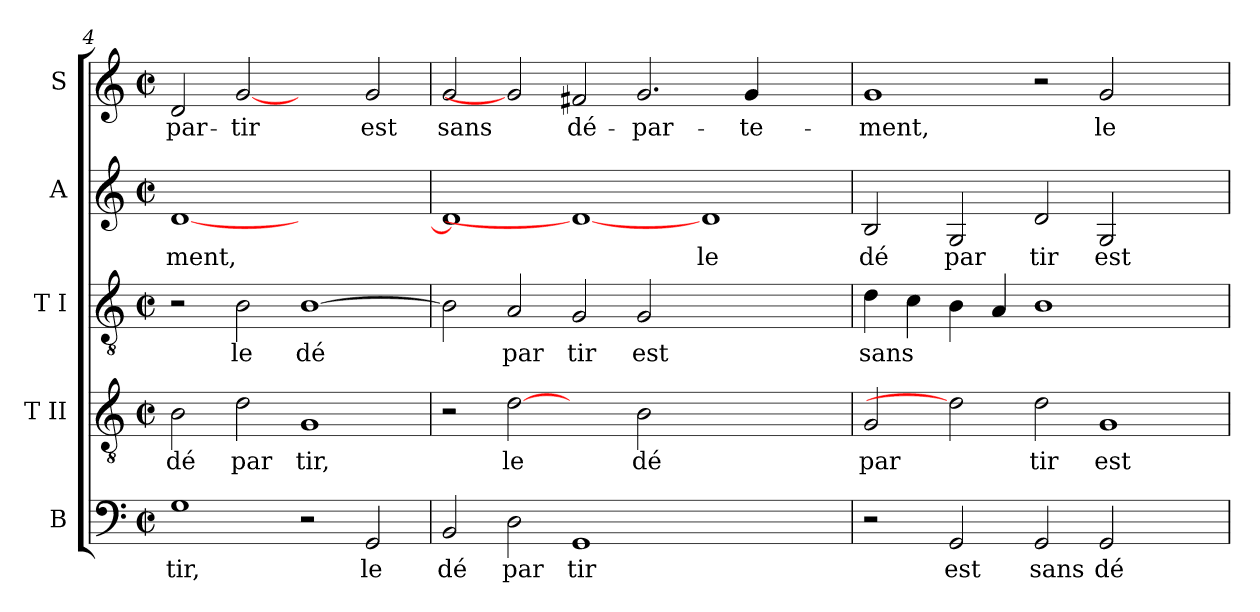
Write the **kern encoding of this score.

**kern	**text	**kern	**text	**kern	**text	**kern	**text	**kern	**text
*part5	*part5	*part4	*part4	*part3	*part3	*part2	*part2	*part1	*part1
*staff5	*staff5	*staff4	*staff4	*staff3	*staff3	*staff2	*staff2	*staff1	*staff1
*I"B	*	*I"T II	*	*I"T I	*	*I"A	*	*I"S	*
*clefF4	*	*clefGv2	*	*clefGv2	*	*clefG2	*	*clefG2	*
*M2/2	*	*M2/2	*	*M2/2	*	*M2/2	*	*M2/2	*
*met(c|)	*	*met(c|)	*	*met(c|)	*	*met(c|)	*	*met(c|)	*
=4	=4	=4	=4	=4	=4	=4	=4	=4	=4
!	!LO:LY:b:cj	!	!LO:LY:b:cj	!	!	!	!LO:LY:b	!	!LO:LY:b:cj
1G	tir,	2B\	dé	2r	.	[<1d	ment,	2d/	-par-
!	!	!	!LO:LY:b:cj	!	!LO:LY:b:cj	!	!	!	!LO:LY:b:cj
.	.	2d\	par	2B\	le	.	.	[2g	-tir
!	!	!	!LO:LY:b:cj	!	!LO:LY:b:cj	!	!	!	!
2r	.	1G	tir,	[>1B	dé	1ryy	.	2ryy	.
!	!LO:LY:b:cj	!	!	!	!	!	!	!	!LO:LY:b:cj
2GG/	le	.	.	.	.	.	.	2g/	est
=5	=5	=5	=5	=5	=5	=5	=5	=5	=5
!	!LO:LY:b:cj	!	!	!	!	!	!	!	!LO:LY:b:cj
2BB/	dé	2r	.	2B\]	.	1d]	.	2g/	sans
!	!LO:LY:b:cj	!	!LO:LY:b:cj	!	!LO:LY:b:cj	!	!	!	!
2D\	par	[2d	le	2A/	par	.	.	2g]	.
!	!LO:LY:b:cj	!	!	!	!LO:LY:b:cj	!	!	!	!LO:LY:b:cj
1GG	tir	2ryy	.	2G/	tir	1d_	.	2f#X/	dé-
!	!	!	!LO:LY:b:cj	!	!LO:LY:b:cj	!	!	!	!LO:LY:b:cj
.	.	2B\	dé	2G/	est	.	.	2.g/	-par-
!	!	!	!	!	!	!	!LO:LY:b:cj	!	!
1ryy	.	1ryy	.	1ryy	.	1d	le	.	.
!	!	!	!	!	!	!	!	!	!LO:LY:b:cj
.	.	.	.	.	.	.	.	4g/	-te-
.	.	.	.	.	.	.	.	2ryy	.
!!LO:LB:g=z
=6	=6	=6	=6	=6	=6	=6	=6	=6	=6
!	!	!	!LO:LY:b:cj	!	!LO:LY:b	!	!LO:LY:b:cj	!	!LO:LY:b:cj
2r	.	2G/	par	4d\	sans	2B/	dé	1g	-ment,
.	.	.	.	4c\	.	.	.	.	.
!	!LO:LY:b:cj	!	!	!	!	!	!LO:LY:b:cj	!	!
2GG/	est	2d]	.	4B\	.	2G/	par	.	.
.	.	.	.	4A/	.	.	.	.	.
!	!LO:LY:b:cj	!	!LO:LY:b:cj	!	!	!	!LO:LY:b:cj	!	!
2GG/	sans	2d\	tir	1B	.	2d/	tir	2r	.
!	!LO:LY:b:cj	!	!LO:LY:b:cj	!	!	!	!LO:LY:b:cj	!	!LO:LY:b:cj
2GG/	dé	1G	est	.	.	2G/	est	2g/	le
2ryy	.	.	.	2ryy	.	2ryy	.	2ryy	.
=	=	=	=	=	=	=	=	=	=
*-	*-	*-	*-	*-	*-	*-	*-	*-	*-
